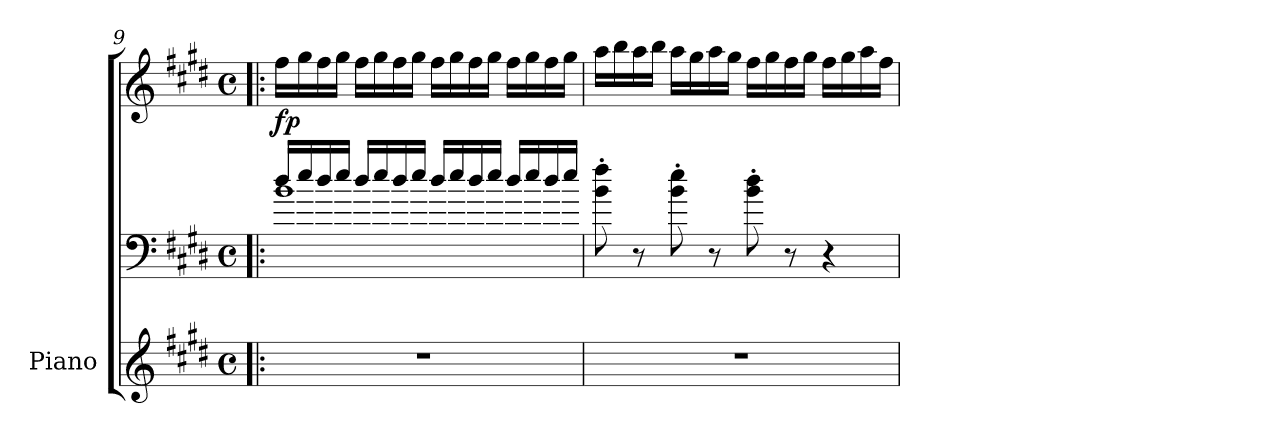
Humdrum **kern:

**kern	**kern	**kern	**dynam
*part1	*part1	*part1	*part1
*staff3	*staff2	*staff1	*staff1/2/3
*I"Piano	*	*	*
*I'Pno	*	*	*
!!LO:LB:g=z
*clefG2	*clefF4	*clefG2	*
*k[f#c#g#d#]	*k[f#c#g#d#]	*k[f#c#g#d#]	*
*M4/4	*M4/4	*M4/4	*
*met(c)	*met(c)	*met(c)	*
=9!|:	=9!|:	=9!|:	=9!|:
*	*^	*	*
!	!	!	!	!LO:DY:b
1r	16dd#/LL	1b<	16ff#\LL	fp
.	16ee</	.	16gg#\	.
.	16dd#/	.	16ff#\	.
.	16ee/JJ	.	16gg#\JJ	.
.	16dd#/LL	.	16ff#\LL	.
.	16ee/	.	16gg#\	.
.	16dd#/	.	16ff#\	.
.	16ee/JJ	.	16gg#\JJ	.
.	16dd#/LL	.	16ff#\LL	.
.	16ee/	.	16gg#\	.
.	16dd#/	.	16ff#\	.
.	16ee/JJ	.	16gg#\JJ	.
.	16dd#/LL	.	16ff#\LL	.
.	16ee/	.	16gg#\	.
.	16dd#/	.	16ff#\	.
.	16ee/JJ	.	16gg#\JJ	.
*	*v	*v	*	*
=10	=10	=10	=10
1r	8b\' 8ff#\'	16aa\LL	.
.	.	16bb\	.
.	8r	16aa\	.
.	.	16bb\JJ	.
.	8b\' 8ee\'	16aa\LL	.
.	.	16gg#\	.
.	8r	16aa\	.
.	.	16gg#\JJ	.
.	8b\' 8dd#\'	16ff#\LL	.
.	.	16gg#\	.
.	8r	16ff#\	.
.	.	16gg#\JJ	.
.	4r	16ff#\LL	.
.	.	16gg#\	.
.	.	16aa\	.
.	.	16ff#\JJ	.
=	=	=	=
*-	*-	*-	*-
